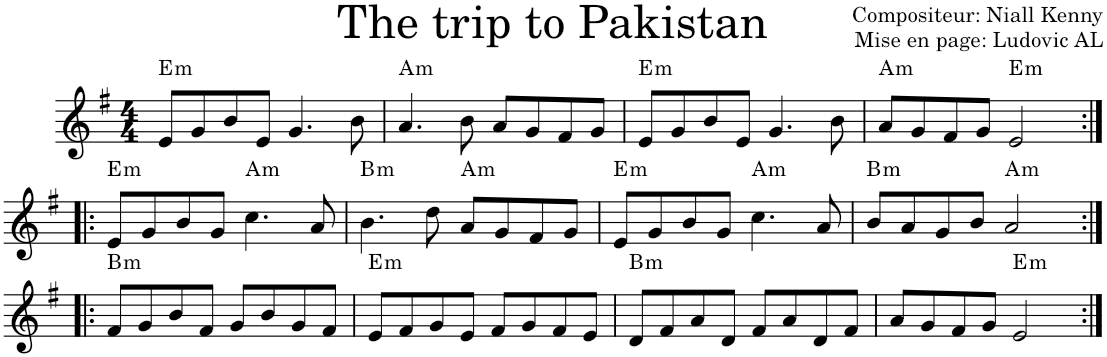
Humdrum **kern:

**kern	**harte
*part1	*part1
*staff1	*
*I"Voice	*
*I'V	*
*clefG2	*
*k[f#]	*
*M4/4	*
=1	=1
!	!LO:H:kt=m
8e/L	E:min
8g/	.
8b/	.
8e/J	.
4.g/	.
8b\	.
=2	=2
!	!LO:H:kt=m
4.a/	A:min
8b\	.
8a/L	.
8g/	.
8f#/	.
8g/J	.
=3	=3
!	!LO:H:kt=m
8e/L	E:min
8g/	.
8b/	.
8e/J	.
4.g/	.
8b\	.
=4	=4
!	!LO:H:kt=m
8a/L	A:min
8g/	.
8f#/	.
8g/J	.
!	!LO:H:kt=m
2e/	E:min
!!LO:LB:g=z
=5:|!|:	=5:|!|:
!	!LO:H:kt=m
8e/L	E:min
8g/	.
8b/	.
8g/J	.
!	!LO:H:kt=m
4.cc\	A:min
8a/	.
=6	=6
!	!LO:H:kt=m
4.b\	B:min
8dd\	.
!	!LO:H:kt=m
8a/L	A:min
8g/	.
8f#/	.
8g/J	.
=7	=7
!	!LO:H:kt=m
8e/L	E:min
8g/	.
8b/	.
8g/J	.
!	!LO:H:kt=m
4.cc\	A:min
8a/	.
=8	=8
!	!LO:H:kt=m
8b/L	B:min
8a/	.
8g/	.
8b/J	.
!	!LO:H:kt=m
2a/	A:min
!!LO:LB:g=z
=9:|!|:	=9:|!|:
!	!LO:H:kt=m
8f#/L	B:min
8g/	.
8b/	.
8f#/J	.
8g/L	.
8b/	.
8g/	.
8f#/J	.
=10	=10
!	!LO:H:kt=m
8e/L	E:min
8f#/	.
8g/	.
8e/J	.
8f#/L	.
8g/	.
8f#/	.
8e/J	.
=11	=11
!	!LO:H:kt=m
8d/L	B:min
8f#/	.
8a/	.
8d/J	.
8f#/L	.
8a/	.
8d/	.
8f#/J	.
=12	=12
8a/L	.
8g/	.
8f#/	.
8g/J	.
!	!LO:H:kt=m
2e/	E:min
=:|!	=:|!
*-	*-
